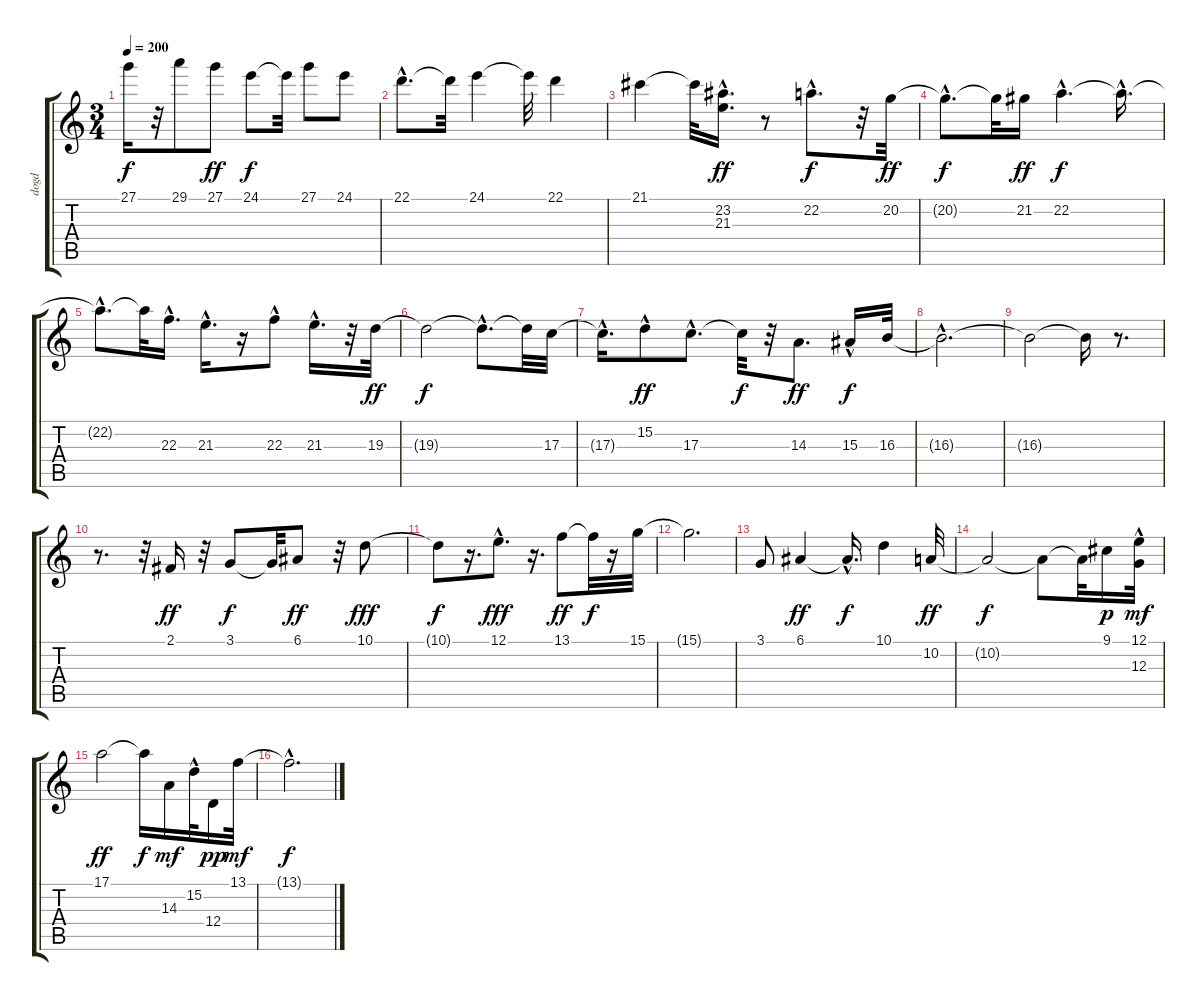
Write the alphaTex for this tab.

\track ("dogd" "dogd") {instrument acousticgrandpiano}
\staff {score tabs}
\tuning (E4 B3 G3 D3 A2 E2) {hide}
\ts (3 4)
\tempo 200
\clef g2
\ks c
27.1.16{dy f} r.32 29.1.8 27.1.8{dy ff} 24.1.8{dy f} 24.1{t}.32 27.1.8 24.1.8 |
22.1{hac}.8{d} 22.1{t}.32 24.1.4 24.1{t}.32 22.1.4 |
21.1.4 21.1{t}.32 (23.2{hac} 21.3).16{d dy ff} r.8 22.2{hac}.8{d dy f} r.32 20.2.32{dy ff} |
20.2{hac t}.8{d dy f} 20.2{t}.32 21.2.16{dy ff} 22.2{hac}.4{d dy f} 22.2{hac t}.16{d} |
22.2{hac t}.8{d} 22.2{t}.32 22.3{hac}.16{d} 21.3{hac}.16{d} r.16 22.3{hac}.8 21.3{hac}.16{d} r.32 19.3.32{dy ff} |
19.3{t}.2{dy f} 19.3{hac t}.8{d} 19.3{t}.32 17.3.32 |
17.3{hac t}.16{d} 15.2{hac}.8{dy ff} 17.3{hac}.8{d} 17.3{t}.32{dy f} r.32 14.3.8{d dy ff} 15.3{hac}.16{dy f} 16.3.32 |
16.3{hac t}.2{d} |
16.3{t}.2 16.3{t}.16 r.8{d} |
r.8{d} r.32 2.1.16{dy ff} r.32 3.1.8{dy f} 3.1{t}.32 6.1.8{dy ff} r.32 10.1.8{dy fff} |
10.1{t}.8{dy f} r.16{d} 12.1{hac}.8{d dy fff} r.16{d} 13.1.8{dy ff} 13.1{t}.32{dy f} r.16 15.1.32 |
15.1{t}.2{d} |
3.1.8 6.1.4{dy ff} 6.1{hac t}.16{d dy f} 10.1.4 10.2.32{dy ff} |
10.2{t}.2{dy f} 10.2{t}.8 10.2{t}.32 9.1.16{dy p} (12.1 12.3{hac}).32{dy mf} |
17.1.2{dy ff} 17.1{t}.16{dy f} 14.3.16{dy mf} 15.2{hac}.32 12.4.16{dy pp} 13.1.32{dy mf} |
13.1{hac t}.2{d dy f}
